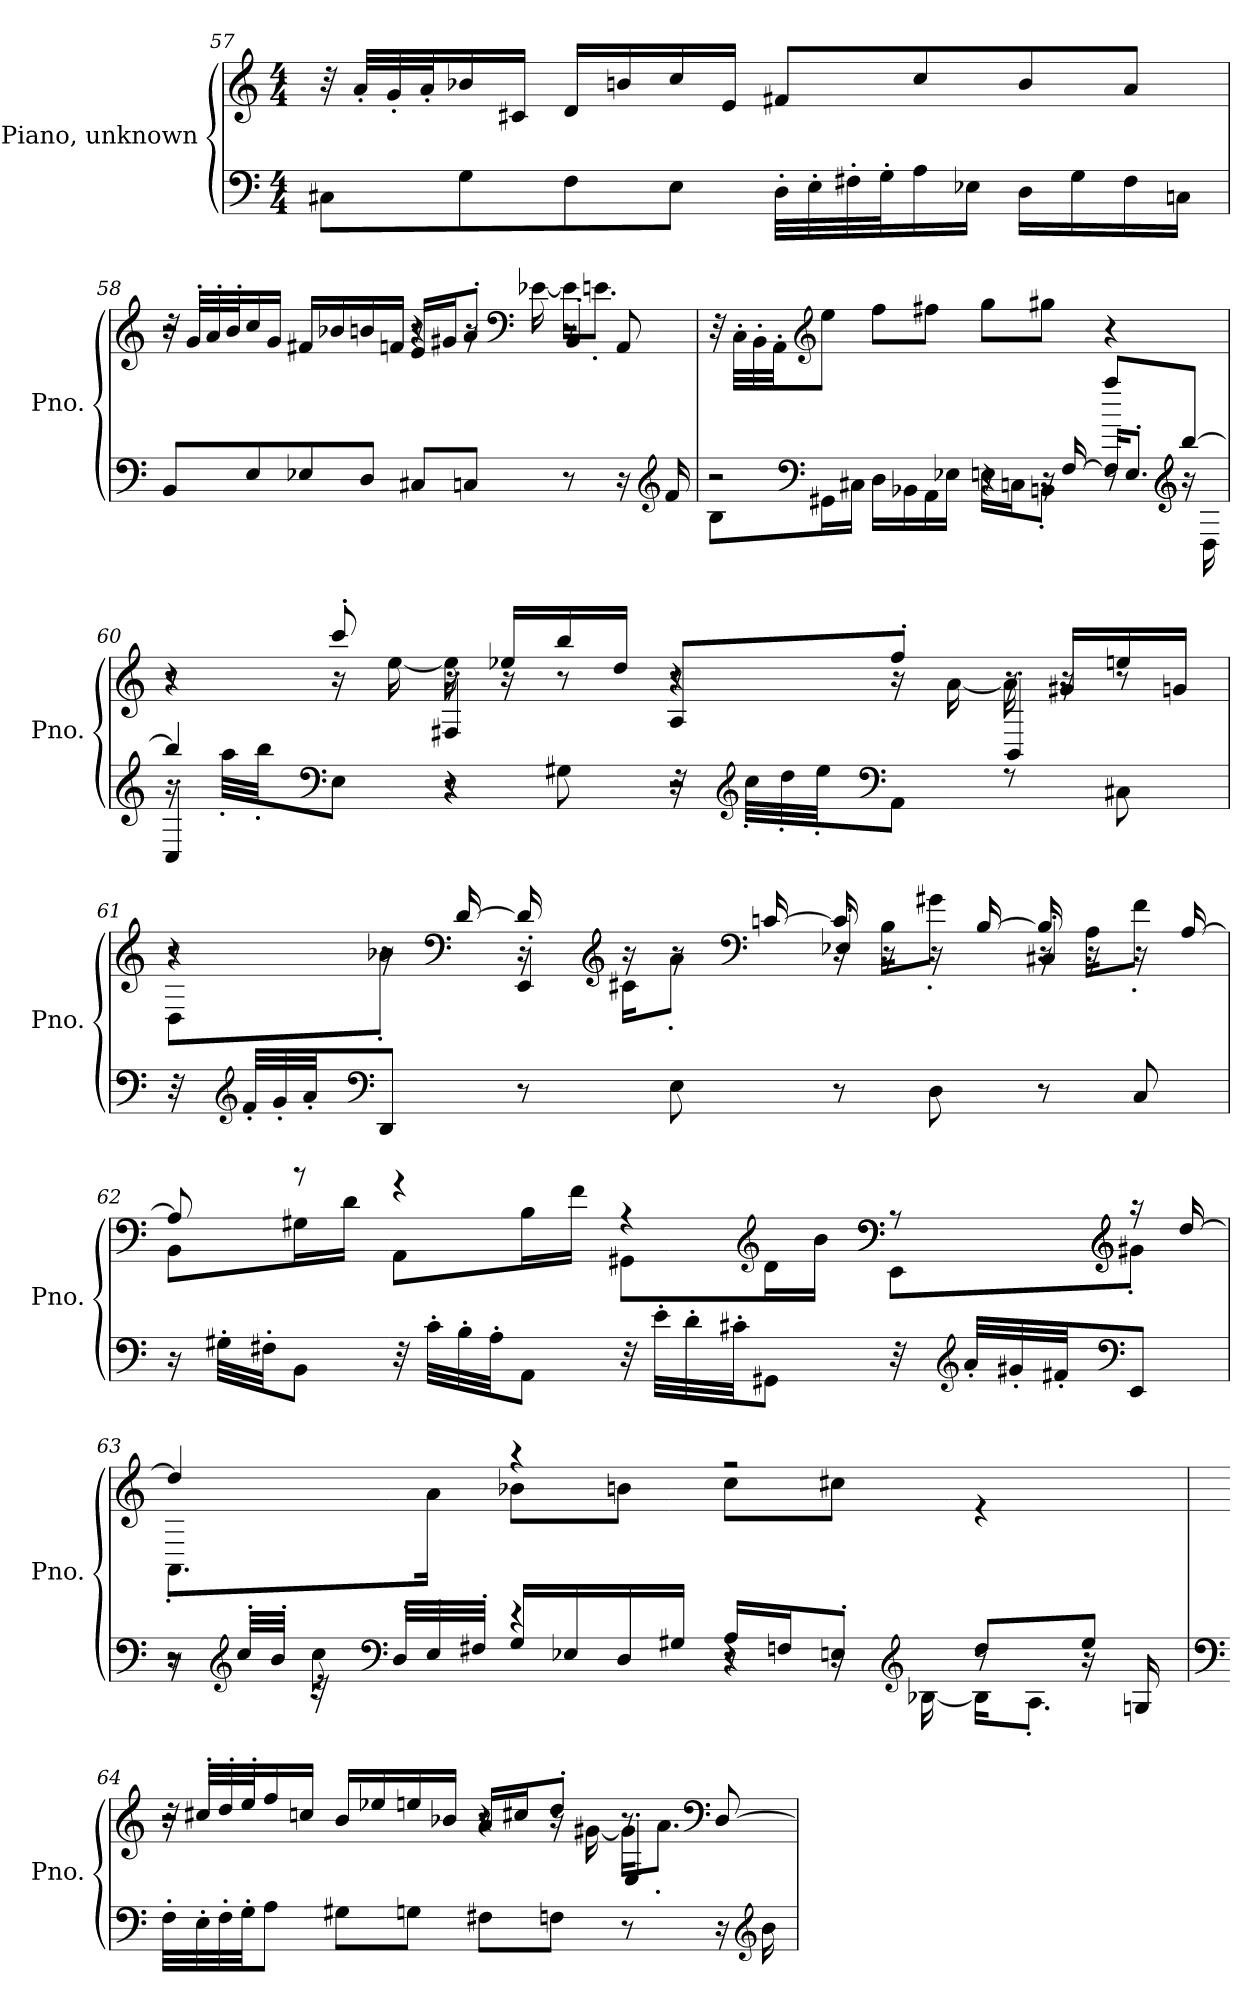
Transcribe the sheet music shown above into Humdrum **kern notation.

**kern	**kern
*part1	*part1
*staff2	*staff1
*I"Piano, unknown	*
*I'Pno.	*
!!LO:LB:g=z
*clefF4	*clefG2
*k[]	*k[]
*M4/4	*M4/4
=57	=57
8C#X\L	32r
.	32a'/LLL
.	32g'/
.	32a'/J
8G\	16b-X/
.	16c#X/JJ
8F\	16d/LL
.	16bn/
8E\J	16cc/
.	16e/JJ
32D'\LLL	8f#X/L
32E'\	.
32F#X'\	.
32G'\J	.
16A\	8cc/
16E-X\JJ	.
16D\LL	8b/
16G\	.
16F#\	8a/J
16Cn\JJ	.
!!LO:LB:g=z
=58	=58
*	*^
*	*	*^
8BB/L	32r	2r	2r
.	32g'/LLL	.	.
.	32a'/	.	.
.	32b'/J	.	.
8E/	16cc/	.	.
.	16g/JJ	.	.
8E-X/	16f#X/LL	.	.
.	16b-X/	.	.
8D/J	16bn/	.	.
.	16fn/JJ	.	.
8C#X/L	16e/LL	8r	4r
.	16g#X/J	.	.
8Cn/J	8a'/J	16r	.
*	*clefF4	*	*
.	.	[16e-X\	.
8r	8r	16e-\KL]	4BB'/
.	.	8.en'\J	.
16r	8AA/	.	.
*clefG2	*	*	*
16f/	.	.	.
*	*v	*v	*v
!!LO:LB:g=z
=59	=59
*^	*
*	*^	*
2r	8B\L	2r	32r
.	.	.	32C'\LLL
.	.	.	32BB'\
.	.	.	32AA'\JJ
*clefF4	*	*	*clefG2
.	16GG#X\L	.	8ee\J
.	16C#X\JJ	.	.
.	16D\LL	.	8ff\L
.	16BB-X\	.	.
.	16AA\	.	8ff#X\J
.	16E-X\JJ	.	.
4r	16En\LL	8r	8gg\L
.	16Cn\J	.	.
.	8BBn'\J	16r	8gg#X\J
.	.	[16F/	.
8aa/L	8r	16F/KL]	4r
.	.	8.E'/J	.
*clefG2	*	*	*
[8bb/J	16r	.	.
.	16D\	.	.
!!LO:LB:g=z
=60	=60	=60	=60
*	*	*	*^
*	*	*	*	*^
4bb/]	16r	4C'/	8r	8r	4r
.	32aa'\LLL	.	.	.	.
.	32bb'\JJ	.	.	.	.
*clefF4	*	*	*	*	*
.	8E\J	.	8ccc'/	16r	.
.	.	.	.	[16ee\	.
4r	8r	4r	16r	16ee\]	4F#X'/
.	.	.	16ee-X/LL	16r	.
.	8G#X\	.	16bb/	8r	.
.	.	.	16dd/JJ	.	.
2r	32r	2r	8A/L	8r	4r
*clefG2	*	*	*	*	*
.	32cc'\LLL	.	.	.	.
.	32dd'\	.	.	.	.
.	32ee'\JJ	.	.	.	.
*clefF4	*	*	*	*	*
.	8AA\J	.	8ff'/J	16r	.
.	.	.	.	[16a\	.
.	8r	.	16r	16a\]	4BB'/
.	.	.	16g#X/LL	16r	.
.	8C#X\	.	16een/	8r	.
.	.	.	16gn/JJ	.	.
*v	*v	*v	*	*	*
!!LO:LB:g=z	!!	!!
=61	=61	=61	=61
32r	8r	8D\L	4r
*clefG2	*	*	*
32f'/LLL	.	.	.
32g'/	.	.	.
32a'/JJ	.	.	.
*clefF4	*	*	*
8DD/J	16r	8b-X'\J	.
*	*clefF4	*	*
.	[16d/	.	.
8r	16d/]	16r	4EE'/
*	*clefG2	*	*
.	16r	16c#X\KL	.
8E\	16r	8a'\J	.
*	*clefF4	*	*
.	[16cn/	.	.
8r	16c/]	16r	4E-X'/
.	16r	16B\KL	.
8D\	16r	8g#X'\J	.
.	[16B/	.	.
8r	16B/]	16r	4C#X'/
.	16r	16A\KL	.
8C/	16r	8f'\J	.
.	[16A/	.	.
*	*	*v	*v
!!LO:PB:g=z
=62	=62	=62
16r	8A/]	8BB\L
32G#X'\LLL	.	.
32F#X'\JJ	.	.
8BB\J	8r	16G#X\L
.	.	16d\JJ
32r	4r	8AA\L
32c'\LLL	.	.
32B'\	.	.
32A'\JJ	.	.
8AA\J	.	16B\L
.	.	16f\JJ
32r	4r	8GG#X\L
32e'\LLL	.	.
32d'\	.	.
32c#X'\JJ	.	.
*	*clefG2	*
8GG#X\J	.	16d\L
.	.	16b\JJ
*	*clefF4	*
32r	8r	8EE\L
*clefG2	*	*
32a'/LLL	.	.
32g#X'/	.	.
32f#X'/JJ	.	.
*clefF4	*clefG2	*
8EE/J	16r	8g#X'\J
.	[16dd/	.
!!LO:LB:g=z	!!
=63	=63	=63
*^	*	*
*	*^	*	*
2r	8r	16r	4dd/]	8.AA'\L
*clefG2	*	*	*	*
.	.	32cc'/LLL	.	.
.	.	32b'/JJJ	.	.
.	8cc'\	32r	.	.
*clefF4	*	*	*	*
.	.	32D'/LLL	.	.
.	.	32E'/	.	16a\Jk
.	.	32F#X'/JJJ	.	.
.	4r	16G/LL	4r	8b-X\L
.	.	16E-X/	.	.
.	.	16D/	.	8bn\J
.	.	16G#X/JJ	.	.
4r	8r	16A/LL	2r	8cc\L
.	.	16Fn/J	.	.
.	16r	8En'/J	.	8cc#X\J
*clefG2	*	*	*	*
.	[16B-X\	.	.	.
8dd/L	16B-\KL]	8r	.	4r
.	8.A'\J	.	.	.
8ee/J	.	16r	.	.
.	.	16Gn/	.	.
*v	*v	*v	*	*
*	*v	*v
!!LO:LB:g=z
=64	=64
*clefF4	*
*	*^
*	*	*^
32F'\LLL	32r	2r	2r
32E'\	32cc#X'/LLL	.	.
32F'\	32dd'/	.	.
32G'\JJ	32ee'/J	.	.
8A\J	16ff/	.	.
.	16ccn/JJ	.	.
8G#X\L	16b/LL	.	.
.	16ee-X/	.	.
8Gn\J	16een/	.	.
.	16b-X/JJ	.	.
8F#X\L	16a/LL	8r	4r
.	16cc#X/J	.	.
8Fn\J	8dd'/J	16r	.
.	.	[16g#X\	.
8r	8r	16g#\KL]	4E'/
.	.	8.a'\J	.
*	*clefF4	*	*
16r	[8D/	.	.
*clefG2	*	*	*
16b\	.	.	.
*	*v	*v	*v
=	=
*-	*-
